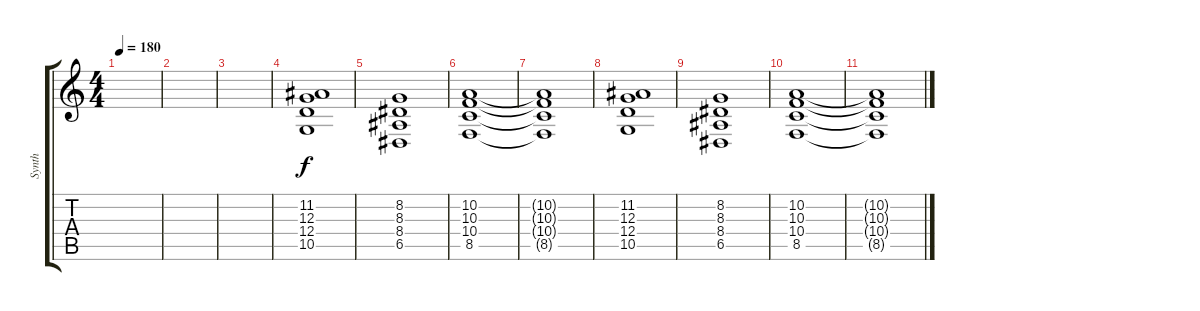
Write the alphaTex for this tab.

\track ("Synth" "Synth") {instrument stringensemble1}
\staff {score tabs}
\tuning (E4 B3 G3 D3 A2 E2) {hide}
\ts (4 4)
\tempo 180
\clef g2
\ks c
|
|
|
(11.2 12.3 12.4 10.5).1 |
(8.2 8.3 8.4 6.5).1 |
(10.2 10.3 10.4 8.5).1 |
(10.2{t} 10.3{t} 10.4{t} 8.5{t}).1 |
(11.2 12.3 12.4 10.5).1 |
(8.2 8.3 8.4 6.5).1 |
(10.2 10.3 10.4 8.5).1 |
(10.2{t} 10.3{t} 10.4{t} 8.5{t}).1
